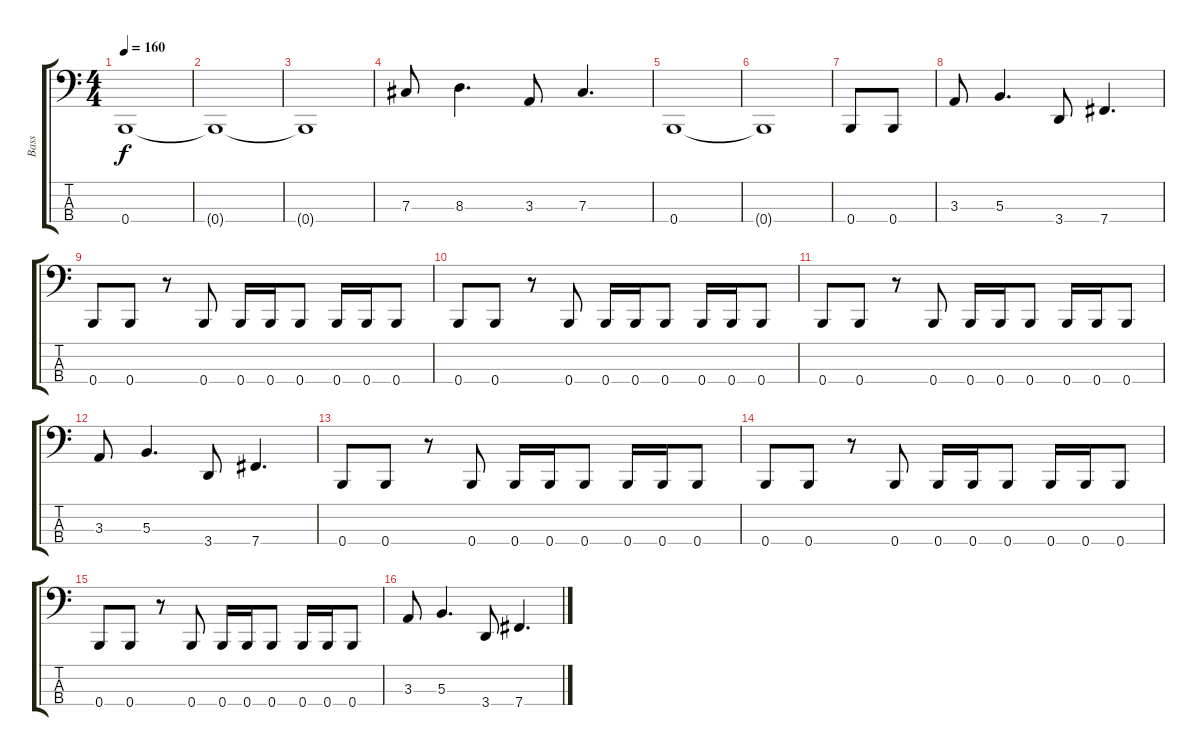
\track ("Bass" "Bass") {instrument electricbasspick bank 75}
\staff {score tabs}
\tuning (E2 B1 Gb1 B0) {hide}
\ts (4 4)
\tempo 160
\clef f4
\ks c
0.4{t}.1{dy f} |
0.4{t}.1 |
0.4{t}.1 |
7.3.8 8.3.4{d} 3.3.8 7.3.4{d} |
0.4.1 |
0.4{t}.1 |
0.4.8 0.4.8 |
3.3.8 5.3.4{d} 3.4.8 7.4.4{d} |
0.4.8 0.4.8 r.8 0.4.8 0.4.16 0.4.16 0.4.8 0.4.16 0.4.16 0.4.8 |
0.4.8 0.4.8 r.8 0.4.8 0.4.16 0.4.16 0.4.8 0.4.16 0.4.16 0.4.8 |
0.4.8 0.4.8 r.8 0.4.8 0.4.16 0.4.16 0.4.8 0.4.16 0.4.16 0.4.8 |
3.3.8 5.3.4{d} 3.4.8 7.4.4{d} |
0.4.8 0.4.8 r.8 0.4.8 0.4.16 0.4.16 0.4.8 0.4.16 0.4.16 0.4.8 |
0.4.8 0.4.8 r.8 0.4.8 0.4.16 0.4.16 0.4.8 0.4.16 0.4.16 0.4.8 |
0.4.8 0.4.8 r.8 0.4.8 0.4.16 0.4.16 0.4.8 0.4.16 0.4.16 0.4.8 |
3.3.8 5.3.4{d} 3.4.8 7.4.4{d}
